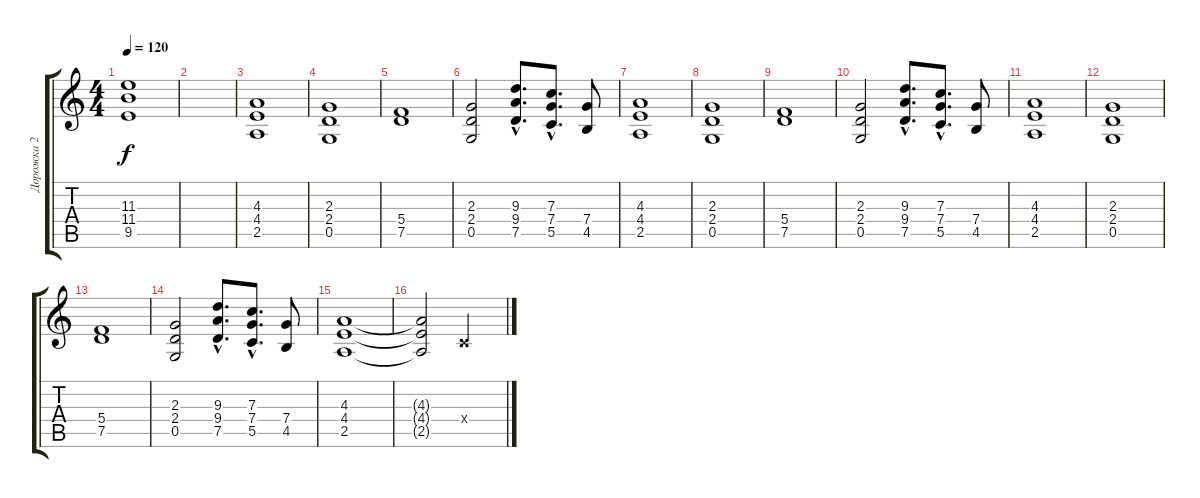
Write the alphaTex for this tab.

\track ("Дорожка 2" "Дорожка 2") {instrument distortionguitar}
\staff {score tabs}
\tuning (D4 A3 F3 C3 G2 D2) {hide}
\ts (4 4)
\tempo 120
\clef g2
\ks c
(11.3 11.4 9.5).1{dy f} |
|
(4.3 4.4 2.5).1 |
(2.3 2.4 0.5).1 |
(5.4 7.5).1 |
(2.3 2.4 0.5).2 (9.3{hac} 9.4{hac} 7.5{hac}).8{d} (7.3{hac} 7.4{hac} 5.5{hac}).8{d} (7.4 4.5).8 |
(4.3 4.4 2.5).1 |
(2.3 2.4 0.5).1 |
(5.4 7.5).1 |
(2.3 2.4 0.5).2 (9.3{hac} 9.4{hac} 7.5{hac}).8{d} (7.3{hac} 7.4{hac} 5.5{hac}).8{d} (7.4 4.5).8 |
(4.3 4.4 2.5).1 |
(2.3 2.4 0.5).1 |
(5.4 7.5).1 |
(2.3 2.4 0.5).2 (9.3{hac} 9.4{hac} 7.5{hac}).8{d} (7.3{hac} 7.4{hac} 5.5{hac}).8{d} (7.4 4.5).8 |
(4.3 4.4 2.5).1 |
(4.3{t} 4.4{t} 2.5{t}).2 0.4{x}.2
